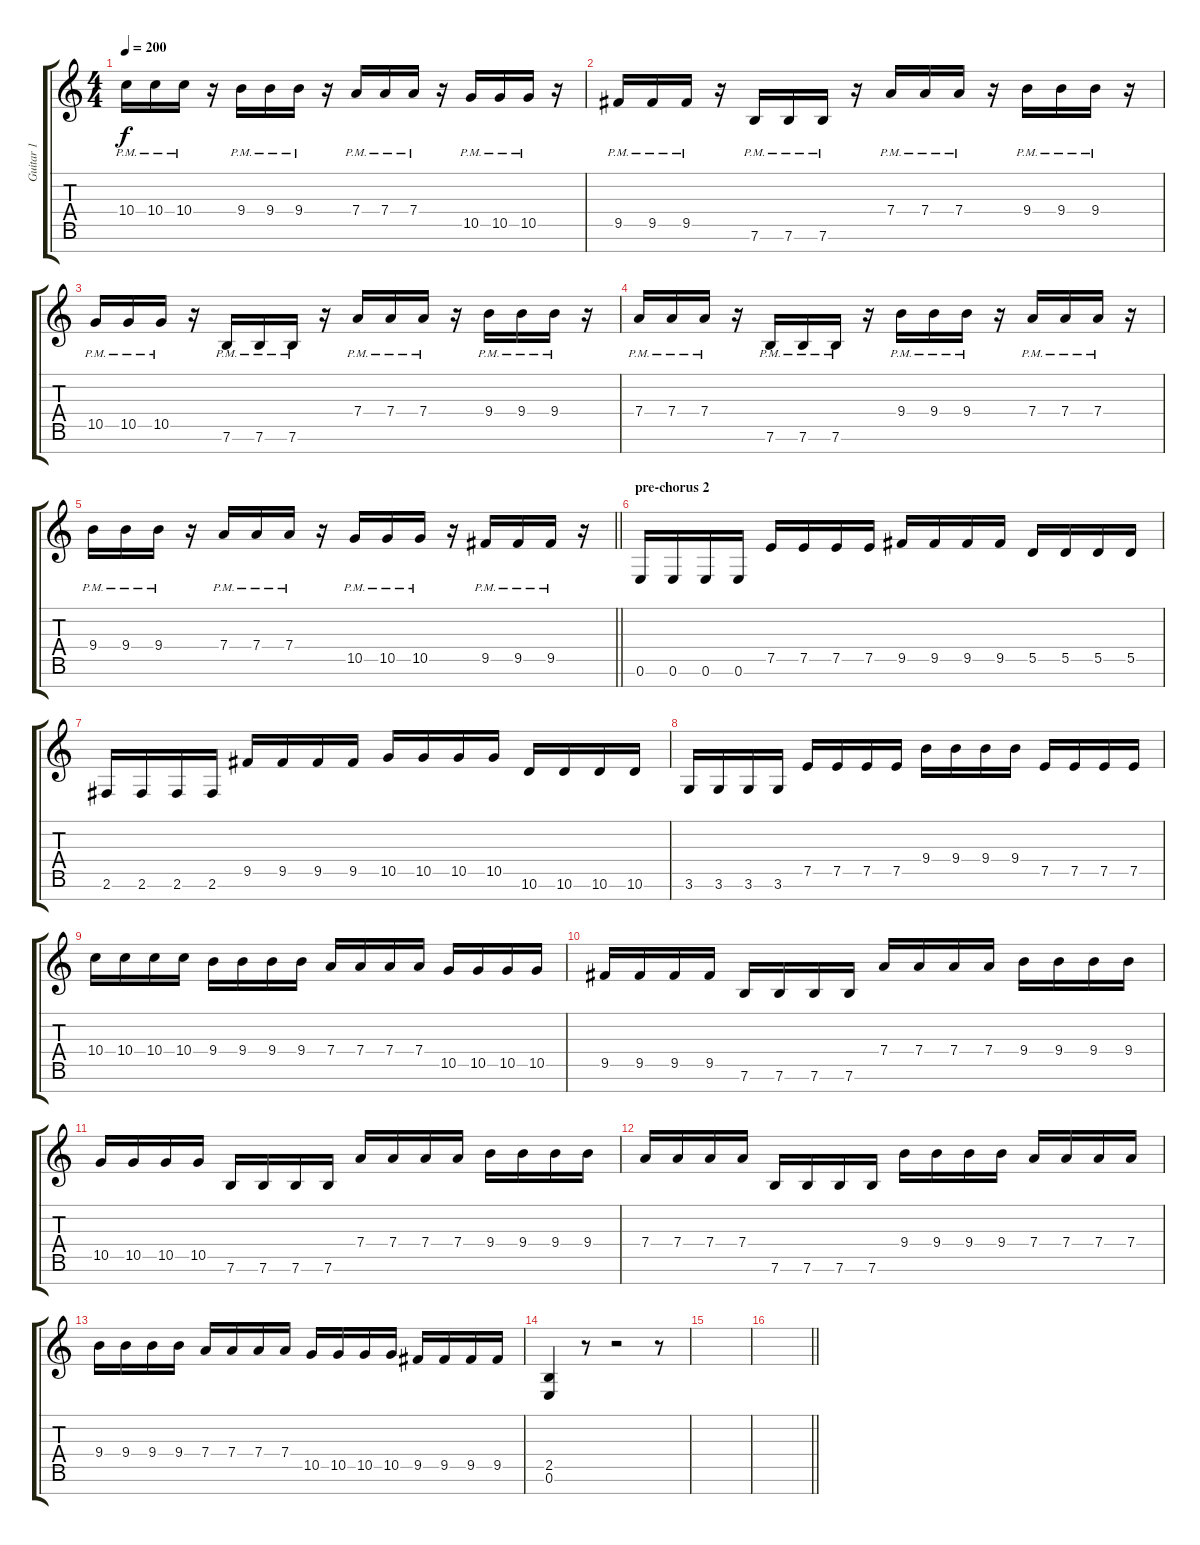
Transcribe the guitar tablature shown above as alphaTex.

\track ("Guitar 1" "Guitar 1") {instrument distortionguitar}
\staff {score tabs}
\tuning (E4 B3 G3 D3 A2 E2 B1) {hide}
\ts (4 4)
\tempo 200
\clef g2
\ks c
10.4{pm}.16{dy f} 10.4{pm}.16 10.4{pm}.16 r.16 9.4{pm}.16 9.4{pm}.16 9.4{pm}.16 r.16 7.4{pm}.16 7.4{pm}.16 7.4{pm}.16 r.16 10.5{pm}.16 10.5{pm}.16 10.5{pm}.16 r.16 |
9.5{pm}.16 9.5{pm}.16 9.5{pm}.16 r.16 7.6{pm}.16 7.6{pm}.16 7.6{pm}.16 r.16 7.4{pm}.16 7.4{pm}.16 7.4{pm}.16 r.16 9.4{pm}.16 9.4{pm}.16 9.4{pm}.16 r.16 |
10.5{pm}.16 10.5{pm}.16 10.5{pm}.16 r.16 7.6{pm}.16 7.6{pm}.16 7.6{pm}.16 r.16 7.4{pm}.16 7.4{pm}.16 7.4{pm}.16 r.16 9.4{pm}.16 9.4{pm}.16 9.4{pm}.16 r.16 |
7.4{pm}.16 7.4{pm}.16 7.4{pm}.16 r.16 7.6{pm}.16 7.6{pm}.16 7.6{pm}.16 r.16 9.4{pm}.16 9.4{pm}.16 9.4{pm}.16 r.16 7.4{pm}.16 7.4{pm}.16 7.4{pm}.16 r.16 |
\barLineRight lightlight
9.4{pm}.16 9.4{pm}.16 9.4{pm}.16 r.16 7.4{pm}.16 7.4{pm}.16 7.4{pm}.16 r.16 10.5{pm}.16 10.5{pm}.16 10.5{pm}.16 r.16 9.5{pm}.16 9.5{pm}.16 9.5{pm}.16 r.16 |
\section ("" "pre-chorus 2")
0.6.16 0.6.16 0.6.16 0.6.16 7.5.16 7.5.16 7.5.16 7.5.16 9.5.16 9.5.16 9.5.16 9.5.16 5.5.16 5.5.16 5.5.16 5.5.16 |
2.6.16 2.6.16 2.6.16 2.6.16 9.5.16 9.5.16 9.5.16 9.5.16 10.5.16 10.5.16 10.5.16 10.5.16 10.6.16 10.6.16 10.6.16 10.6.16 |
3.6.16 3.6.16 3.6.16 3.6.16 7.5.16 7.5.16 7.5.16 7.5.16 9.4.16 9.4.16 9.4.16 9.4.16 7.5.16 7.5.16 7.5.16 7.5.16 |
10.4.16 10.4.16 10.4.16 10.4.16 9.4.16 9.4.16 9.4.16 9.4.16 7.4.16 7.4.16 7.4.16 7.4.16 10.5.16 10.5.16 10.5.16 10.5.16 |
9.5.16 9.5.16 9.5.16 9.5.16 7.6.16 7.6.16 7.6.16 7.6.16 7.4.16 7.4.16 7.4.16 7.4.16 9.4.16 9.4.16 9.4.16 9.4.16 |
10.5.16 10.5.16 10.5.16 10.5.16 7.6.16 7.6.16 7.6.16 7.6.16 7.4.16 7.4.16 7.4.16 7.4.16 9.4.16 9.4.16 9.4.16 9.4.16 |
7.4.16 7.4.16 7.4.16 7.4.16 7.6.16 7.6.16 7.6.16 7.6.16 9.4.16 9.4.16 9.4.16 9.4.16 7.4.16 7.4.16 7.4.16 7.4.16 |
9.4.16 9.4.16 9.4.16 9.4.16 7.4.16 7.4.16 7.4.16 7.4.16 10.5.16 10.5.16 10.5.16 10.5.16 9.5.16 9.5.16 9.5.16 9.5.16 |
(2.5 0.6).4 r.8 r.2 r.8 |
|
\barLineRight lightlight
